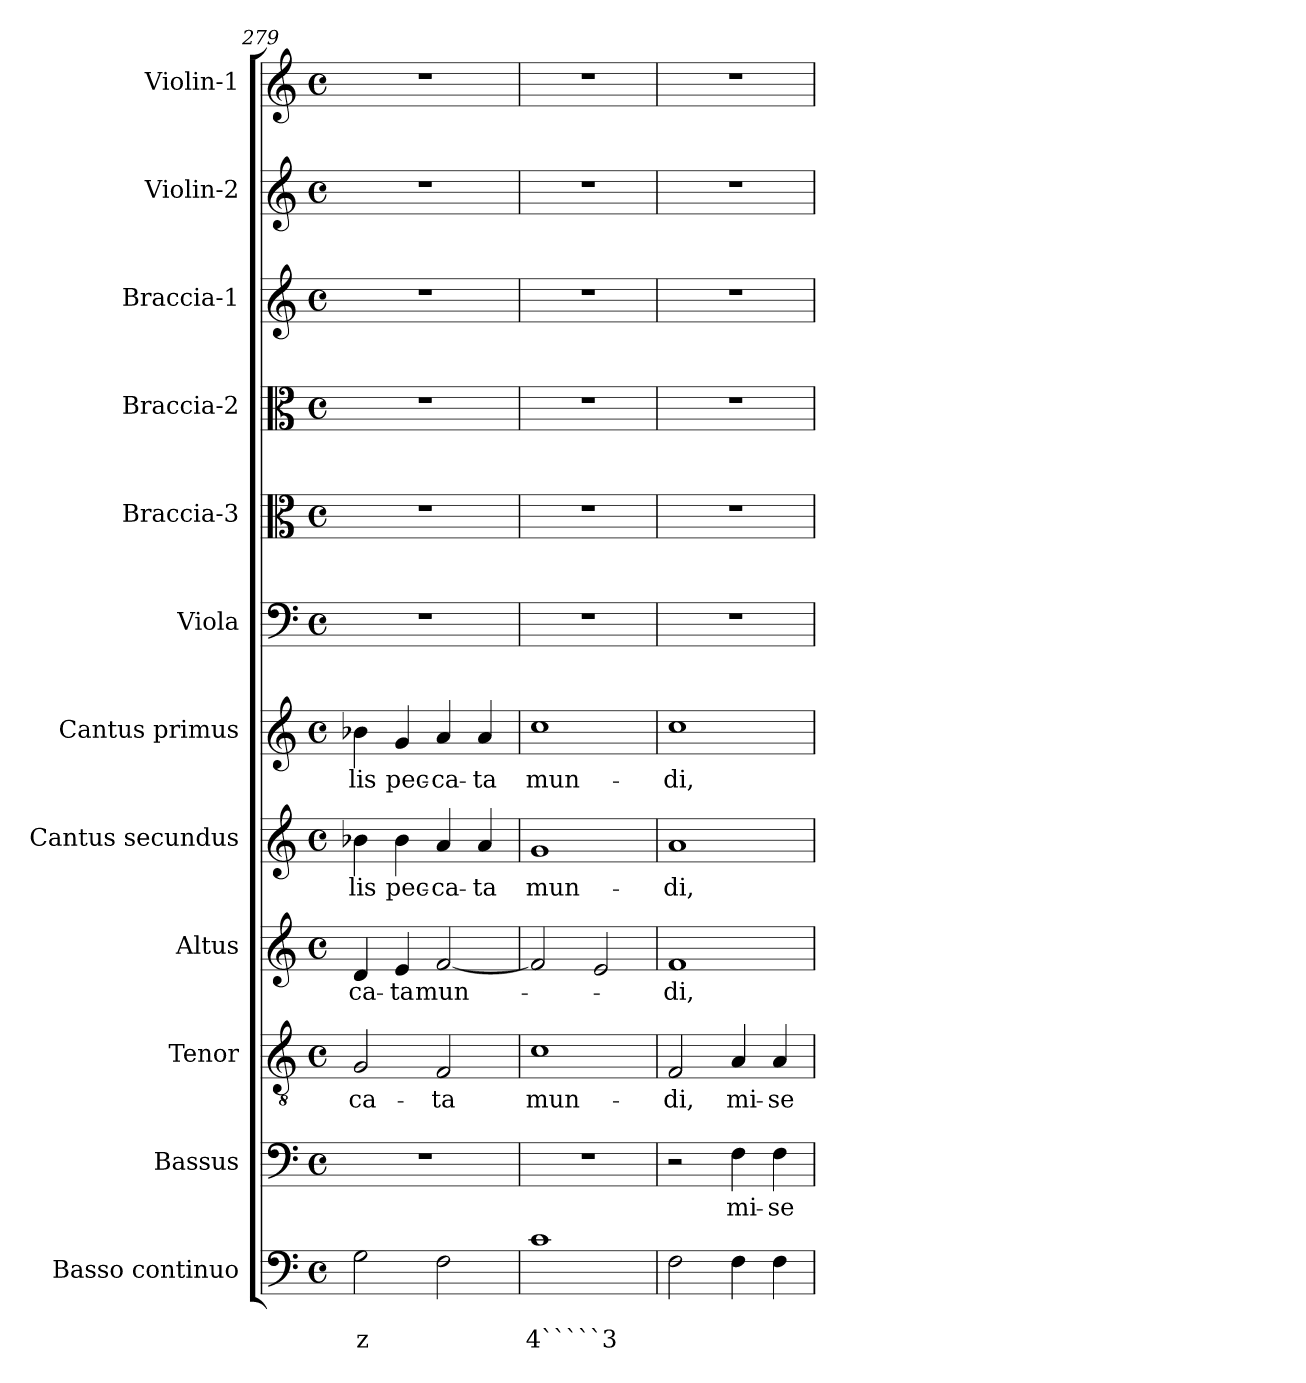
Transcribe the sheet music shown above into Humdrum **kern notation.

**kern	**text	**text	**kern	**text	**kern	**text	**kern	**text	**kern	**text	**kern	**text	**kern	**kern	**kern	**kern	**kern	**kern
*part12	*part12	*part12	*part11	*part11	*part10	*part10	*part9	*part9	*part8	*part8	*part7	*part7	*part6	*part5	*part4	*part3	*part2	*part1
*staff12	*staff12	*staff12	*staff11	*staff11	*staff10	*staff10	*staff9	*staff9	*staff8	*staff8	*staff7	*staff7	*staff6	*staff5	*staff4	*staff3	*staff2	*staff1
*I"Basso continuo	*	*	*I"Bassus	*	*I"Tenor	*	*I"Altus	*	*I"Cantus secundus	*	*I"Cantus primus	*	*I"Viola	*I"Braccia-3	*I"Braccia-2	*I"Braccia-1	*I"Violin-2	*I"Violin-1
*I'BC	*	*	*I'B	*	*I'T	*	*I'A	*	*I'C2	*	*I'C1	*	*I'Va	*I'Br3	*I'Br2	*I'Br1	*I'Vi2	*I'Vi1
*clefF4	*	*	*clefF4	*	*clefGv2	*	*clefG2	*	*clefG2	*	*clefG2	*	*clefF4	*clefC3	*clefC3	*clefG2	*clefG2	*clefG2
*k[]	*	*	*k[]	*	*k[]	*	*k[]	*	*k[]	*	*k[]	*	*k[]	*k[]	*k[]	*k[]	*k[]	*k[]
*C:	*	*	*C:	*	*C:	*	*C:	*	*C:	*	*C:	*	*C:	*C:	*C:	*C:	*C:	*C:
*M4/4	*	*	*M4/4	*	*M4/4	*	*M4/4	*	*M4/4	*	*M4/4	*	*M4/4	*M4/4	*M4/4	*M4/4	*M4/4	*M4/4
*met(c)	*	*	*met(c)	*	*met(c)	*	*met(c)	*	*met(c)	*	*met(c)	*	*met(c)	*met(c)	*met(c)	*met(c)	*met(c)	*met(c)
=279	=279	=279	=279	=279	=279	=279	=279	=279	=279	=279	=279	=279	=279	=279	=279	=279	=279	=279
!	!	!LO:LY:b	!	!	!	!	!	!	!	!	!	!	!	!	!	!	!	!
!	!	!	!	!	!	!LO:LY:b	!	!	!	!	!	!	!	!	!	!	!	!
!	!	!	!	!	!	!	!	!LO:LY:b	!	!	!	!	!	!	!	!	!	!
!	!	!	!	!	!	!	!	!	!	!LO:LY:b	!	!	!	!	!	!	!	!
!	!	!	!	!	!	!	!	!	!	!	!	!LO:LY:b	!	!	!	!	!	!
2G\	.	z	1r	.	2G/	-ca-	4d/	-ca-	4b-X\	-lis	4b-X\	-lis	1r	1r	1r	1r	1r	1r
!	!	!	!	!	!	!	!	!LO:LY:b	!	!	!	!	!	!	!	!	!	!
!	!	!	!	!	!	!	!	!	!	!LO:LY:b	!	!	!	!	!	!	!	!
!	!	!	!	!	!	!	!	!	!	!	!	!LO:LY:b	!	!	!	!	!	!
.	.	.	.	.	.	.	4e/	-ta	4b-\	pec-	4g/	pec-	.	.	.	.	.	.
!	!	!	!	!	!	!LO:LY:b	!	!	!	!	!	!	!	!	!	!	!	!
!	!	!	!	!	!	!	!	!LO:LY:b	!	!	!	!	!	!	!	!	!	!
!	!	!	!	!	!	!	!	!	!	!LO:LY:b	!	!	!	!	!	!	!	!
!	!	!	!	!	!	!	!	!	!	!	!	!LO:LY:b	!	!	!	!	!	!
2F\	.	.	.	.	2F/	-ta	[2f/	mun-	4a/	-ca-	4a/	-ca-	.	.	.	.	.	.
!	!	!	!	!	!	!	!	!	!	!LO:LY:b	!	!	!	!	!	!	!	!
!	!	!	!	!	!	!	!	!	!	!	!	!LO:LY:b	!	!	!	!	!	!
.	.	.	.	.	.	.	.	.	4a/	-ta	4a/	-ta	.	.	.	.	.	.
=280	=280	=280	=280	=280	=280	=280	=280	=280	=280	=280	=280	=280	=280	=280	=280	=280	=280	=280
!	!	!LO:LY:b	!	!	!	!	!	!	!	!	!	!	!	!	!	!	!	!
!	!	!	!	!	!	!LO:LY:b	!	!	!	!	!	!	!	!	!	!	!	!
!	!	!	!	!	!	!	!	!	!	!LO:LY:b	!	!	!	!	!	!	!	!
!	!	!	!	!	!	!	!	!	!	!	!	!LO:LY:b	!	!	!	!	!	!
1c	.	4`````3	1r	.	1c	mun-	2f/]	.	1g	mun-	1cc	mun-	1r	1r	1r	1r	1r	1r
.	.	.	.	.	.	.	2e/	.	.	.	.	.	.	.	.	.	.	.
=281	=281	=281	=281	=281	=281	=281	=281	=281	=281	=281	=281	=281	=281	=281	=281	=281	=281	=281
!	!	!	!	!	!	!LO:LY:b	!	!	!	!	!	!	!	!	!	!	!	!
!	!	!	!	!	!	!	!	!LO:LY:b	!	!	!	!	!	!	!	!	!	!
!	!	!	!	!	!	!	!	!	!	!LO:LY:b	!	!	!	!	!	!	!	!
!	!	!	!	!	!	!	!	!	!	!	!	!LO:LY:b	!	!	!	!	!	!
2F\	.	.	2r	.	2F/	-di,	1f	-di,	1a	-di,	1cc	-di,	1r	1r	1r	1r	1r	1r
!	!	!	!	!LO:LY:b	!	!	!	!	!	!	!	!	!	!	!	!	!	!
!	!	!	!	!	!	!LO:LY:b	!	!	!	!	!	!	!	!	!	!	!	!
4F\	.	.	4F\	mi-	4A/	mi-	.	.	.	.	.	.	.	.	.	.	.	.
!	!	!	!	!LO:LY:b	!	!	!	!	!	!	!	!	!	!	!	!	!	!
!	!	!	!	!	!	!LO:LY:b	!	!	!	!	!	!	!	!	!	!	!	!
4F\	.	.	4F\	-se-	4A/	-se-	.	.	.	.	.	.	.	.	.	.	.	.
=	=	=	=	=	=	=	=	=	=	=	=	=	=	=	=	=	=	=
*-	*-	*-	*-	*-	*-	*-	*-	*-	*-	*-	*-	*-	*-	*-	*-	*-	*-	*-
